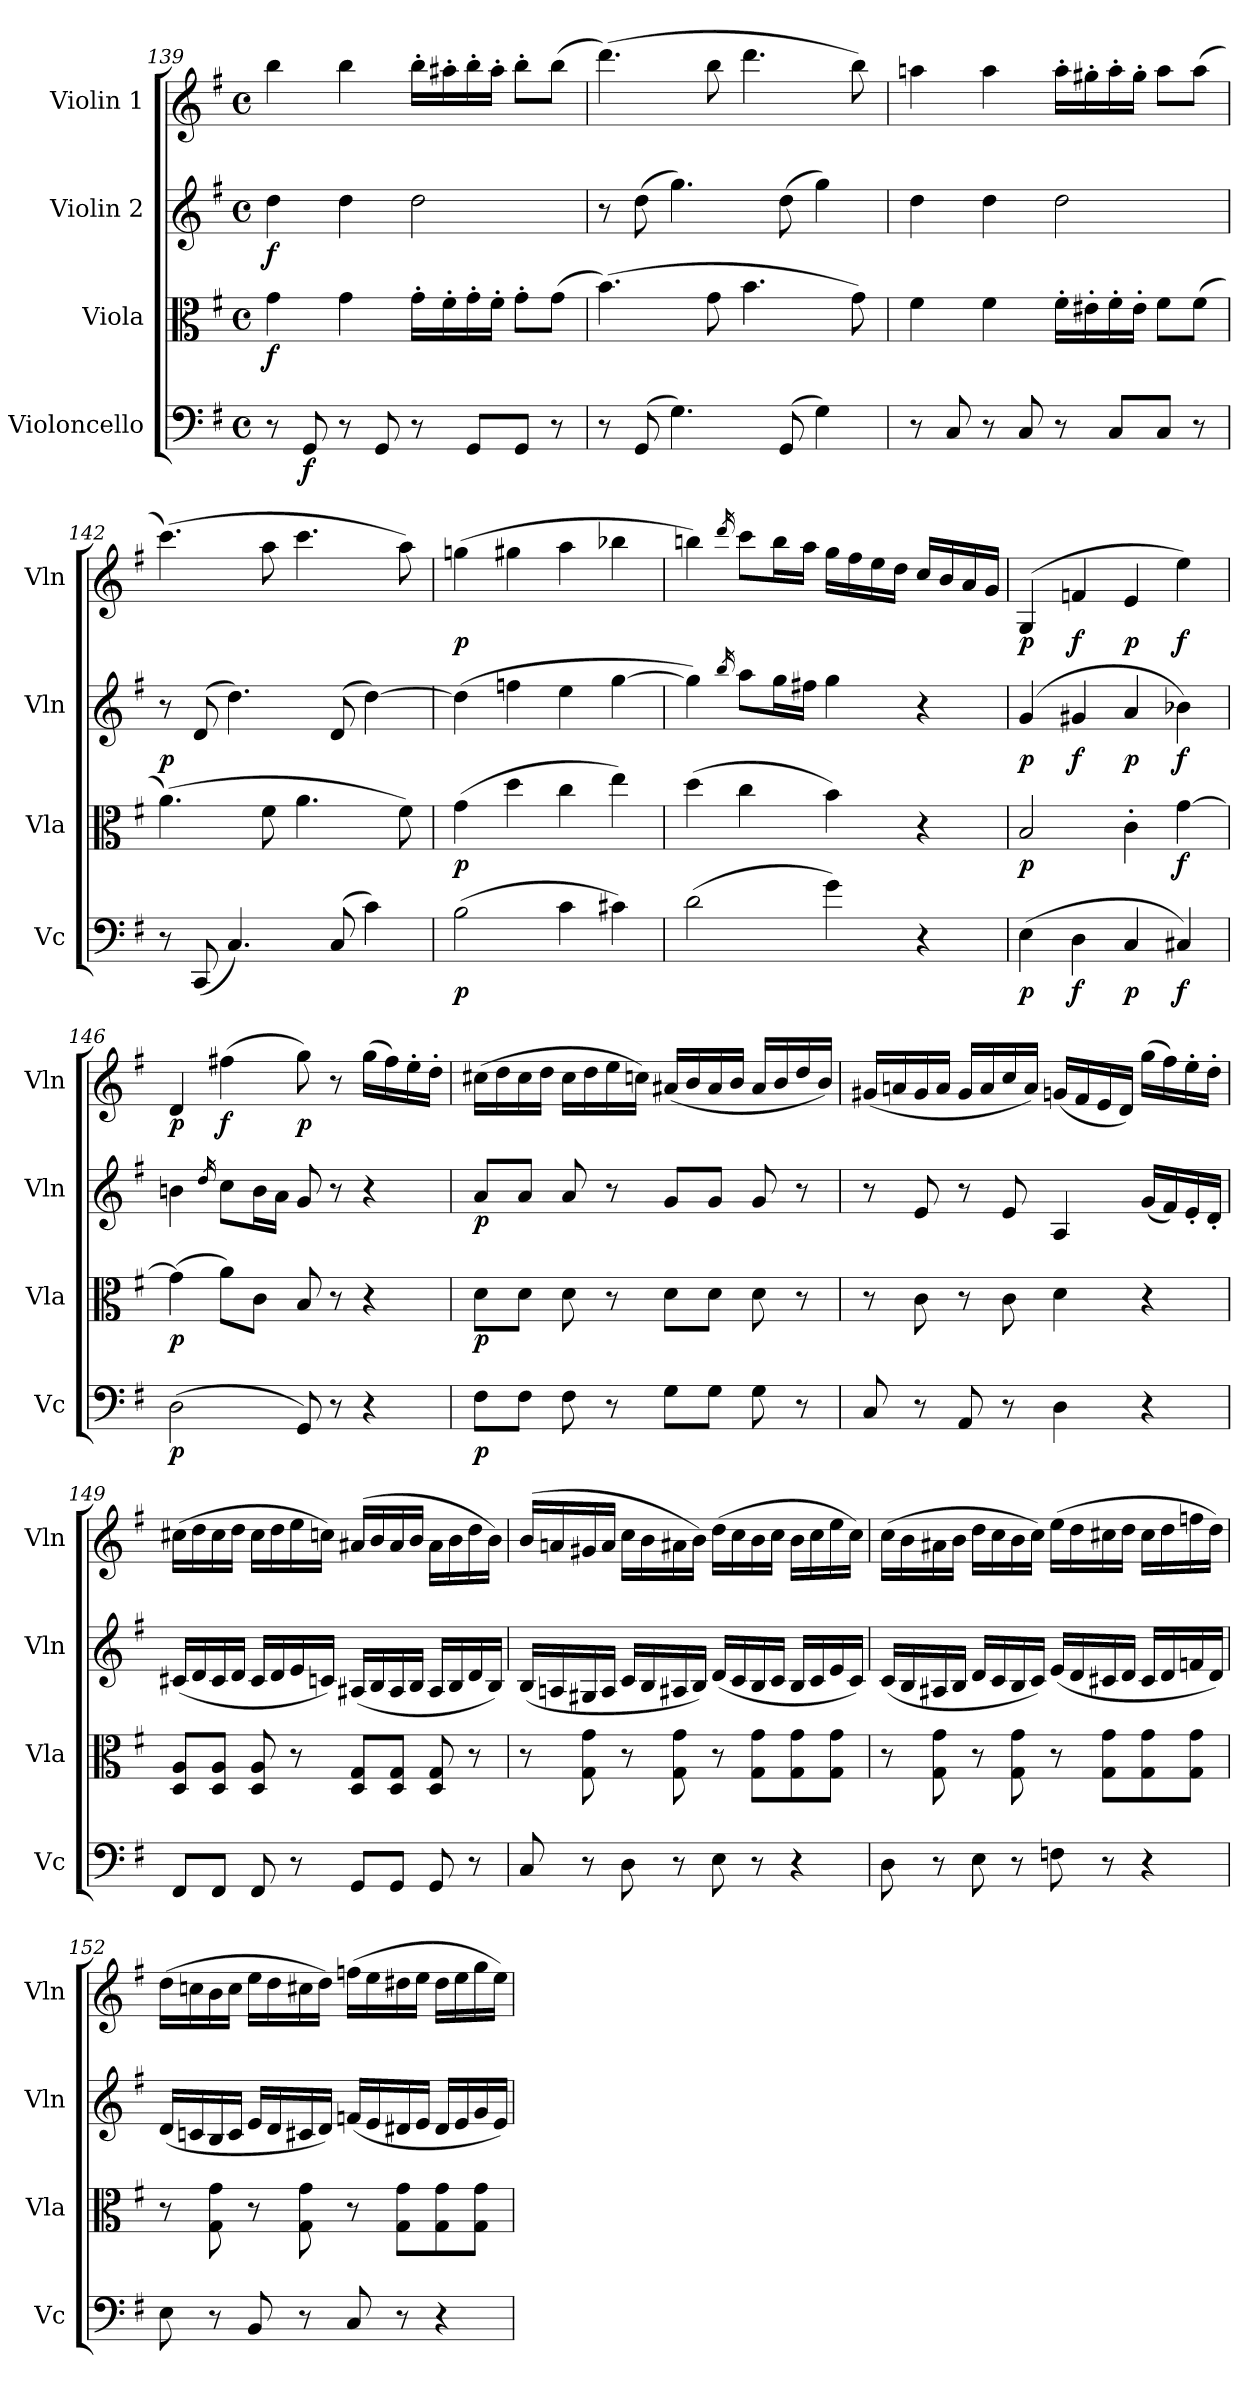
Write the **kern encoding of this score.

**kern	**dynam	**kern	**dynam	**kern	**dynam	**kern	**dynam
*part4	*part4	*part3	*part3	*part2	*part2	*part1	*part1
*staff4	*staff4	*staff3	*staff3	*staff2	*staff2	*staff1	*staff1
*I"Violoncello	*	*I"Viola	*	*I"Violin 2	*	*I"Violin 1	*
*I'Vc	*	*I'Vla	*	*I'Vln	*	*I'Vln	*
*clefF4	*	*clefC3	*	*clefG2	*	*clefG2	*
*k[f#]	*	*k[f#]	*	*k[f#]	*	*k[f#]	*
*M4/4	*	*M4/4	*	*M4/4	*	*M4/4	*
*met(c)	*	*met(c)	*	*met(c)	*	*met(c)	*
=139	=139	=139	=139	=139	=139	=139	=139
!	!	!	!LO:DY:b	!	!LO:DY:b	!	!
8r	.	4g\	f	4dd\	f	4bb\	.
!	!LO:DY:b	!	!	!	!	!	!
8GG/	f	.	.	.	.	.	.
8r	.	4g\	.	4dd\	.	4bb\	.
8GG/	.	.	.	.	.	.	.
8r	.	16g'\LL	.	2dd\	.	16bb'\LL	.
.	.	16f#'\	.	.	.	16aa#X'\	.
8GG/L	.	16g'\	.	.	.	16bb'\	.
.	.	16f#'\JJ	.	.	.	16aa#'\JJ	.
8GG/J	.	8g'\L	.	.	.	8bb'\L	.
8r	.	(8g\J	.	.	.	(8bb\J	.
!!LO:LB:g=z
=140	=140	=140	=140	=140	=140	=140	=140
8r	.	(4.b\)	.	8r	.	(4.ddd\)	.
(8GG/	.	.	.	(8dd\	.	.	.
4.G\)	.	.	.	4.gg\)	.	.	.
.	.	8g\	.	.	.	8bb\	.
.	.	4.b\	.	.	.	4.ddd\	.
(8GG/	.	.	.	(8dd\	.	.	.
4G\)	.	.	.	4gg\)	.	.	.
.	.	8g\)	.	.	.	8bb\)	.
!!LO:LB:g=z
=141	=141	=141	=141	=141	=141	=141	=141
8r	.	4f#\	.	4dd\	.	4aan\	.
8C/	.	.	.	.	.	.	.
8r	.	4f#\	.	4dd\	.	4aa\	.
8C/	.	.	.	.	.	.	.
8r	.	16f#'\LL	.	2dd\	.	16aa'\LL	.
.	.	16e#X'\	.	.	.	16gg#X'\	.
8C/L	.	16f#'\	.	.	.	16aa'\	.
.	.	16e#'\JJ	.	.	.	16gg#'\JJ	.
8C/J	.	8f#\L	.	.	.	8aa\L	.
8r	.	(8f#\J	.	.	.	(8aa\J	.
=142	=142	=142	=142	=142	=142	=142	=142
!	!	!	!	!	!LO:DY:b	!	!
8r	.	(4.a\)	.	8r	p	(4.ccc\)	.
(8CC/	.	.	.	(8d/	.	.	.
4.C/)	.	.	.	4.dd\)	.	.	.
.	.	8f#\	.	.	.	8aa\	.
.	.	4.a\	.	.	.	4.ccc\	.
(8C/	.	.	.	(8d/	.	.	.
4c\)	.	.	.	[4dd\)	.	.	.
.	.	8f#\)	.	.	.	8aa\)	.
=143	=143	=143	=143	=143	=143	=143	=143
!	!LO:DY:b	!	!LO:DY:b	!	!	!	!LO:DY:b
(2B\	p	(4g\	p	(4dd\]	.	(4ggn\	p
.	.	4dd\	.	4ffn\	.	4gg#X\	.
4c\	.	4cc\	.	4ee\	.	4aa\	.
4c#X\)	.	4ee\)	.	[<4gg\	.	4bb-X\	.
=144	=144	=144	=144	=144	=144	=144	=144
(2d\	.	(4dd\	.	4gg\])	.	4bbn\)	.
.	.	.	.	16qbb/	.	16qddd/	.
.	.	4cc\	.	8aa\L	.	8ccc\L	.
.	.	.	.	16gg\L	.	16bb\L	.
.	.	.	.	16ff#X\JJ	.	16aa\JJ	.
4g\)	.	4b\)	.	4gg\	.	16gg\LL	.
.	.	.	.	.	.	16ff#\	.
.	.	.	.	.	.	16ee\	.
.	.	.	.	.	.	16dd\JJ	.
4r	.	4r	.	4r	.	16cc/LL	.
.	.	.	.	.	.	16b/	.
.	.	.	.	.	.	16a/	.
.	.	.	.	.	.	16g/JJ	.
=145	=145	=145	=145	=145	=145	=145	=145
!	!LO:DY:b	!	!LO:DY:b	!	!LO:DY:b	!	!LO:DY:b
(4E\	p	2B/	p	(<4g/	p	(4G/	p
!	!LO:DY:b	!	!	!	!LO:DY:b	!	!LO:DY:b
4D\	f	.	.	4g#X/	f	4fn/	f
!	!LO:DY:b	!	!	!	!LO:DY:b	!	!LO:DY:b
4C/	p	4c'\	.	4a/	p	4e/	p
!	!LO:DY:b	!	!LO:DY:b	!	!LO:DY:b	!	!LO:DY:b
4C#X/)	f	[4g\	f	4b-X\)	f	4ee\)	f
=146	=146	=146	=146	=146	=146	=146	=146
!	!LO:DY:b	!	!LO:DY:b	!	!	!	!LO:DY:b
(2D\	p	(4g\]	p	4bn\	.	4d/	p
.	.	.	.	16qdd/	.	.	.
!	!	!	!	!	!	!	!LO:DY:b
.	.	8a\L)	.	8cc\L	.	(4ff#X\	f
.	.	8c\J	.	16b\L	.	.	.
.	.	.	.	16a\JJ	.	.	.
!	!	!	!	!	!	!	!LO:DY:b
8GG/)	.	8B/	.	8g/	.	8gg\)	p
8r	.	8r	.	8r	.	8r	.
4r	.	4r	.	4r	.	(16gg\LL	.
.	.	.	.	.	.	16ff#\)	.
.	.	.	.	.	.	16ee'\	.
.	.	.	.	.	.	16dd'\JJ	.
!!LO:LB:g=z
=147	=147	=147	=147	=147	=147	=147	=147
!	!LO:DY:b	!	!LO:DY:b	!	!LO:DY:b	!	!
8F#\L	p	8d\L	p	8a/L	p	(16cc#X\LL	.
.	.	.	.	.	.	16dd\	.
8F#\J	.	8d\J	.	8a/J	.	16cc#\	.
.	.	.	.	.	.	16dd\JJ	.
8F#\	.	8d\	.	8a/	.	16cc#\LL	.
.	.	.	.	.	.	16dd\	.
8r	.	8r	.	8r	.	16ee\	.
.	.	.	.	.	.	16ccn\JJ)	.
8G\L	.	8d\L	.	8g/L	.	(16a#X/LL	.
.	.	.	.	.	.	16b/	.
8G\J	.	8d\J	.	8g/J	.	16a#/	.
.	.	.	.	.	.	16b/JJ	.
8G\	.	8d\	.	8g/	.	16a#/LL	.
.	.	.	.	.	.	16b/	.
8r	.	8r	.	8r	.	16dd/	.
.	.	.	.	.	.	16b/JJ)	.
!!LO:LB:g=z
=148	=148	=148	=148	=148	=148	=148	=148
8C/	.	8r	.	8r	.	(16g#X/LL	.
.	.	.	.	.	.	16an/	.
8r	.	8c\	.	8e/	.	16g#/	.
.	.	.	.	.	.	16a/JJ	.
8AA/	.	8r	.	8r	.	16g#/LL	.
.	.	.	.	.	.	16a/	.
8r	.	8c\	.	8e/	.	16cc/	.
.	.	.	.	.	.	16a/JJ)	.
4D\	.	4d\	.	4A/	.	(16gn/LL	.
.	.	.	.	.	.	16f#/	.
.	.	.	.	.	.	16e/	.
.	.	.	.	.	.	16d/JJ)	.
4r	.	4r	.	(16g/LL	.	(16gg\LL	.
.	.	.	.	16f#/)	.	16ff#\)	.
.	.	.	.	16e'/	.	16ee'\	.
.	.	.	.	16d'/JJ	.	16dd'\JJ	.
=149	=149	=149	=149	=149	=149	=149	=149
8FF#/L	.	8D/ 8A/L	.	(16c#X/LL	.	(16cc#X\LL	.
.	.	.	.	16d/	.	16dd\	.
8FF#/J	.	8D/ 8A/J	.	16c#/	.	16cc#\	.
.	.	.	.	16d/JJ	.	16dd\JJ	.
8FF#/	.	8D/ 8A/	.	16c#/LL	.	16cc#\LL	.
.	.	.	.	16d/	.	16dd\	.
8r	.	8r	.	16e/	.	16ee\	.
.	.	.	.	16cn/JJ)	.	16ccn\JJ)	.
8GG/L	.	8D/ 8G/L	.	(16A#X/LL	.	(16a#X/LL	.
.	.	.	.	16B/	.	16b/	.
8GG/J	.	8D/ 8G/J	.	16A#/	.	16a#/	.
.	.	.	.	16B/JJ	.	16b/JJ	.
8GG/	.	8D/ 8G/	.	16A#/LL	.	16a#\LL	.
.	.	.	.	16B/	.	16b\	.
8r	.	8r	.	16d/	.	16dd\	.
.	.	.	.	16B/JJ)	.	16b\JJ)	.
=150	=150	=150	=150	=150	=150	=150	=150
8C/	.	8r	.	(16B/LL	.	(16b/LL	.
.	.	.	.	16An/	.	16an/	.
8r	.	8G\ 8g\	.	16G#X/	.	16g#X/	.
.	.	.	.	16A/JJ	.	16a/JJ	.
8D\	.	8r	.	16c/LL	.	16cc\LL	.
.	.	.	.	16B/	.	16b\	.
8r	.	8G\ 8g\	.	16A#X/	.	16a#X\	.
.	.	.	.	16B/JJ)	.	16b\JJ)	.
8E\	.	8r	.	(16d/LL	.	(16dd\LL	.
.	.	.	.	16c/	.	16cc\	.
8r	.	8G\ 8g\L	.	16B/	.	16b\	.
.	.	.	.	16c/JJ	.	16cc\JJ	.
4r	.	8G\ 8g\	.	16B/LL	.	16b\LL	.
.	.	.	.	16c/	.	16cc\	.
.	.	8G\ 8g\J	.	16e/	.	16ee\	.
.	.	.	.	16c/JJ)	.	16cc\JJ)	.
!!LO:LB:g=z
=151	=151	=151	=151	=151	=151	=151	=151
8D\	.	8r	.	(16c/LL	.	(16cc\LL	.
.	.	.	.	16B/	.	16b\	.
8r	.	8G\ 8g\	.	16A#X/	.	16a#X\	.
.	.	.	.	16B/JJ	.	16b\JJ	.
8E\	.	8r	.	16d/LL	.	16dd\LL	.
.	.	.	.	16c/	.	16cc\	.
8r	.	8G\ 8g\	.	16B/	.	16b\	.
.	.	.	.	16c/JJ)	.	16cc\JJ)	.
8Fn\	.	8r	.	(16e/LL	.	(16ee\LL	.
.	.	.	.	16d/	.	16dd\	.
8r	.	8G\ 8g\L	.	16c#X/	.	16cc#X\	.
.	.	.	.	16d/JJ	.	16dd\JJ	.
4r	.	8G\ 8g\	.	16c#/LL	.	16cc#\LL	.
.	.	.	.	16d/	.	16dd\	.
.	.	8G\ 8g\J	.	16fn/	.	16ffn\	.
.	.	.	.	16d/JJ)	.	16dd\JJ)	.
=152	=152	=152	=152	=152	=152	=152	=152
8E\	.	8r	.	(16d/LL	.	(16dd\LL	.
.	.	.	.	16cn/	.	16ccn\	.
8r	.	8G\ 8g\	.	16B/	.	16b\	.
.	.	.	.	16c/JJ	.	16cc\JJ	.
8BB/	.	8r	.	16e/LL	.	16ee\LL	.
.	.	.	.	16d/	.	16dd\	.
8r	.	8G\ 8g\	.	16c#X/	.	16cc#X\	.
.	.	.	.	16d/JJ)	.	16dd\JJ)	.
8C/	.	8r	.	(16fn/LL	.	(16ffn\LL	.
.	.	.	.	16e/	.	16ee\	.
8r	.	8G\ 8g\L	.	16d#X/	.	16dd#X\	.
.	.	.	.	16e/JJ	.	16ee\JJ	.
4r	.	8G\ 8g\	.	16d#/LL	.	16dd#\LL	.
.	.	.	.	16e/	.	16ee\	.
.	.	8G\ 8g\J	.	16g/	.	16gg\	.
.	.	.	.	16e/JJ)	.	16ee\JJ)	.
=	=	=	=	=	=	=	=
*-	*-	*-	*-	*-	*-	*-	*-
